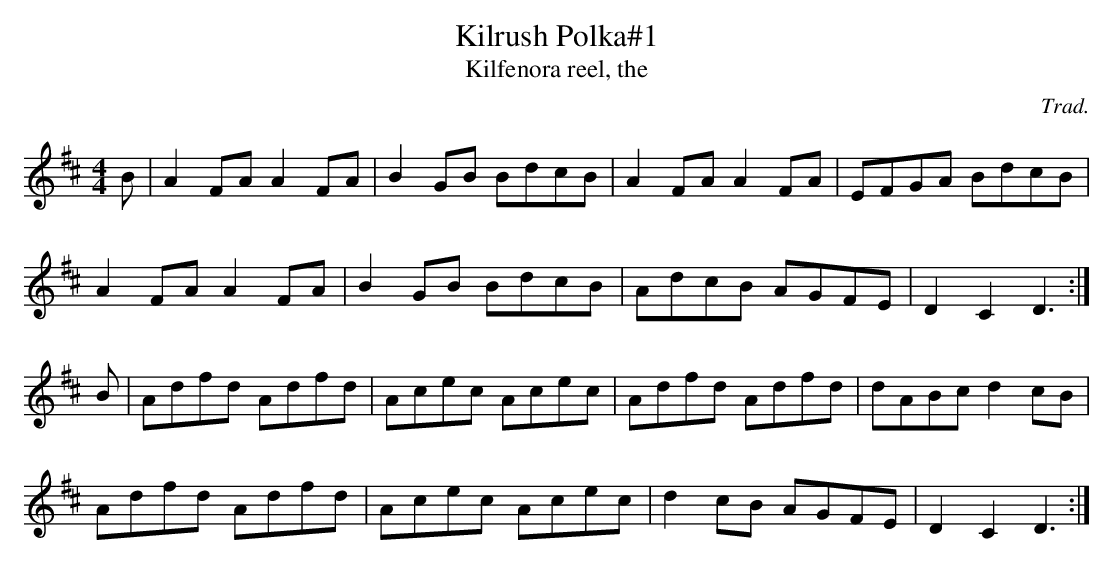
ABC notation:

X:1
T:Kilrush Polka#1
T:Kilfenora reel, the
C:Trad.
M:4/4
L:1/8
K:D
B|A2FA A2FA|B2GB BdcB|A2FA A2FA|EFGA BdcB|
A2FA A2FA|B2GB BdcB|AdcB AGFE|D2C2 D3:|
B|Adfd Adfd|Acec Acec|Adfd Adfd|dABc d2cB|
Adfd Adfd|Acec Acec|d2cB AGFE|D2C2D3:|
